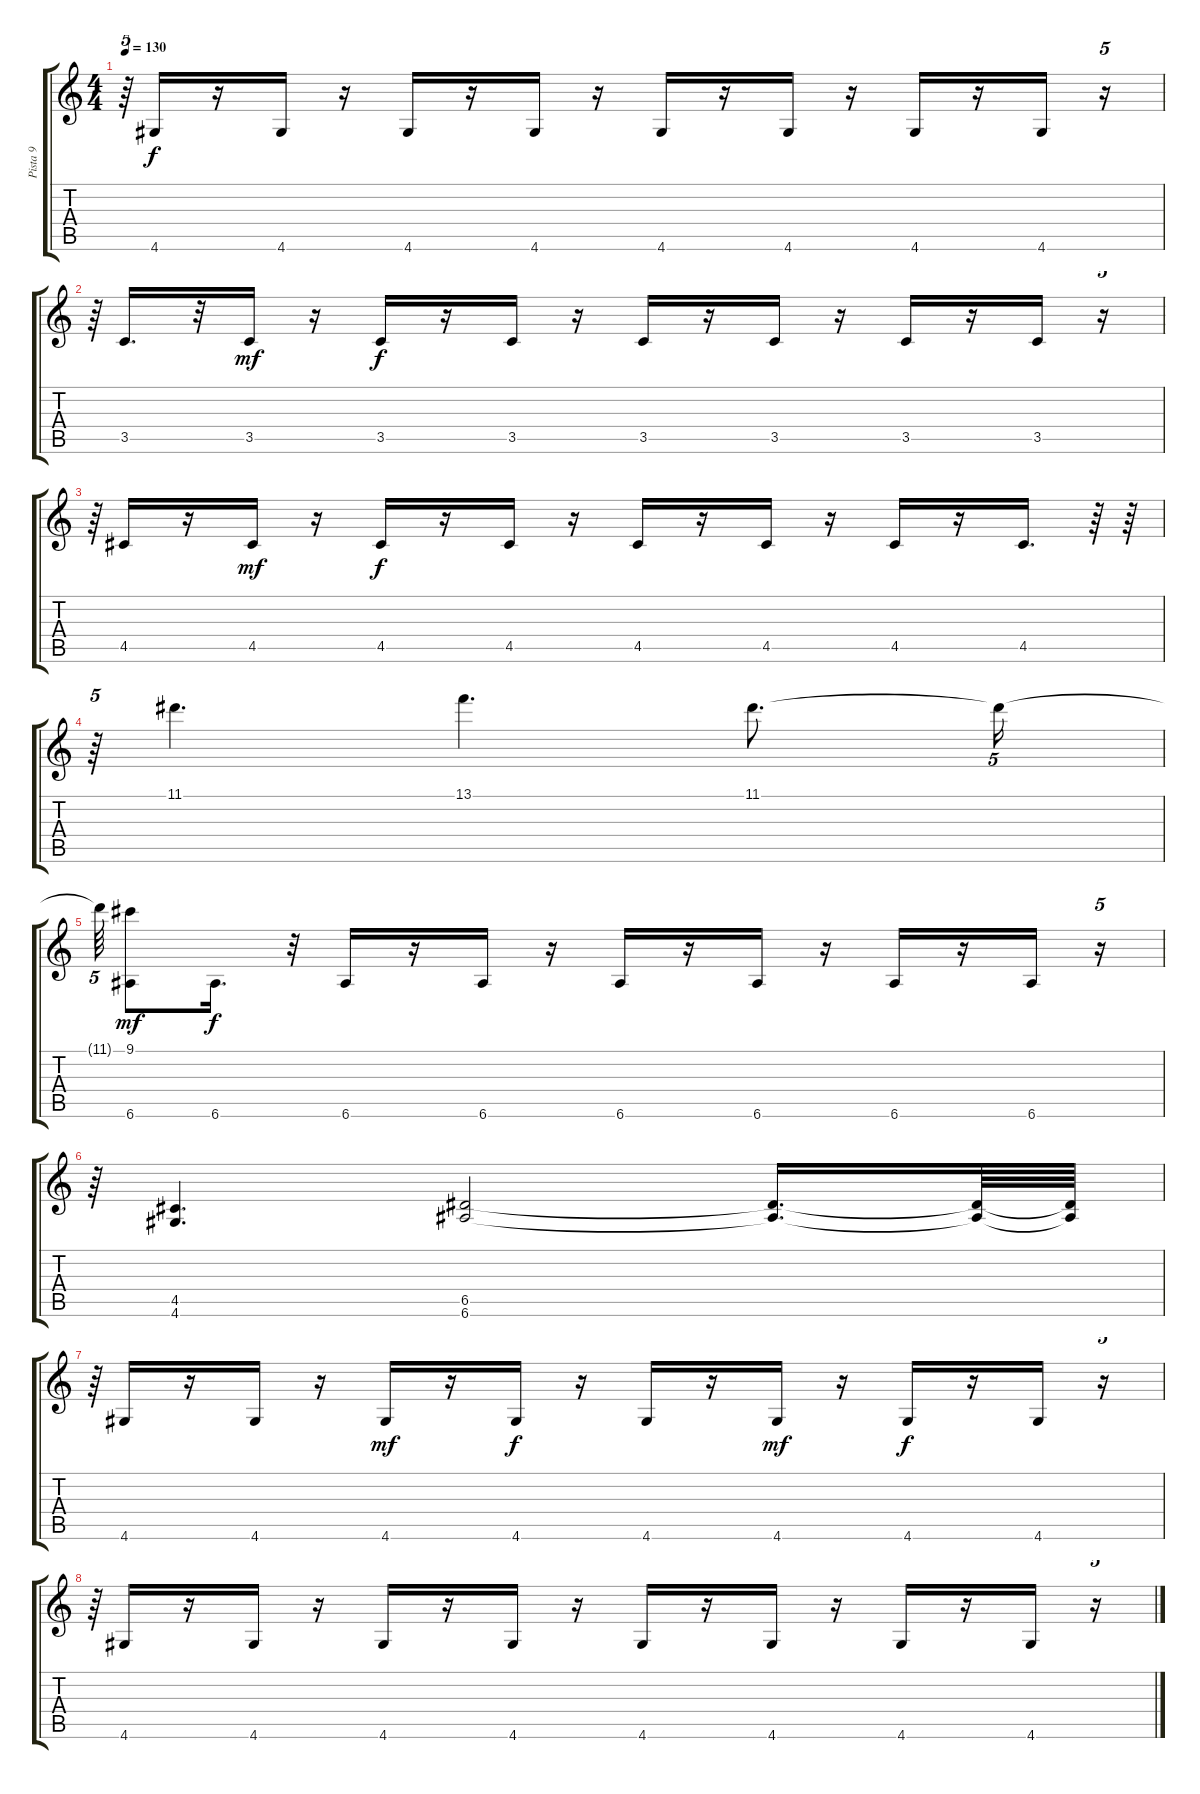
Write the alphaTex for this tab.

\track ("Pista 9" "Pista 9") {instrument distortionguitar}
\staff {score tabs}
\tuning (E4 B3 G3 D3 A2 E2) {hide}
\ts (4 4)
\tempo 130
\clef g2
\ks c
r.64{tu (5 4) dy f} 4.6.16 r.16 4.6.16 r.16 4.6.16 r.16 4.6.16 r.16 4.6.16 r.16 4.6.16 r.16 4.6.16 r.16 4.6.16 r.16{tu (5 4)} |
r.64{tu (5 4)} 3.5.16{d} r.32 3.5.16{dy mf} r.16 3.5.16{dy f} r.16 3.5.16 r.16 3.5.16 r.16 3.5.16 r.16 3.5.16 r.16 3.5.16 r.16{tu (5 4)} |
r.64{tu (5 4)} 4.5.16 r.16 4.5.16{dy mf} r.16 4.5.16{dy f} r.16 4.5.16 r.16 4.5.16 r.16 4.5.16 r.16 4.5.16 r.16 4.5.16{d} r.64 r.64 |
r.64{tu (5 4)} 11.1.4{d} 13.1.4{d} 11.1.8{d} 11.1{t}.16{tu (5 4)} |
11.1{t}.64{tu (5 4)} (9.1 6.6).8{dy mf} 6.6.16{d dy f} r.32 6.6.16 r.16 6.6.16 r.16 6.6.16 r.16 6.6.16 r.16 6.6.16 r.16 6.6.16 r.16{tu (5 4)} |
r.64{tu (5 4)} (4.5 4.6).4{d} (6.5 6.6).2 (6.5{t} 6.6{t}).16{d} (6.5{t} 6.6{t}).64 (6.5{t} 6.6{t}).64 |
r.64{tu (5 4)} 4.6.16 r.16 4.6.16 r.16 4.6.16{dy mf} r.16 4.6.16{dy f} r.16 4.6.16 r.16 4.6.16{dy mf} r.16 4.6.16{dy f} r.16 4.6.16 r.16{tu (5 4)} |
r.64{tu (5 4)} 4.6.16 r.16 4.6.16 r.16 4.6.16 r.16 4.6.16 r.16 4.6.16 r.16 4.6.16 r.16 4.6.16 r.16 4.6.16 r.16{tu (5 4)}
